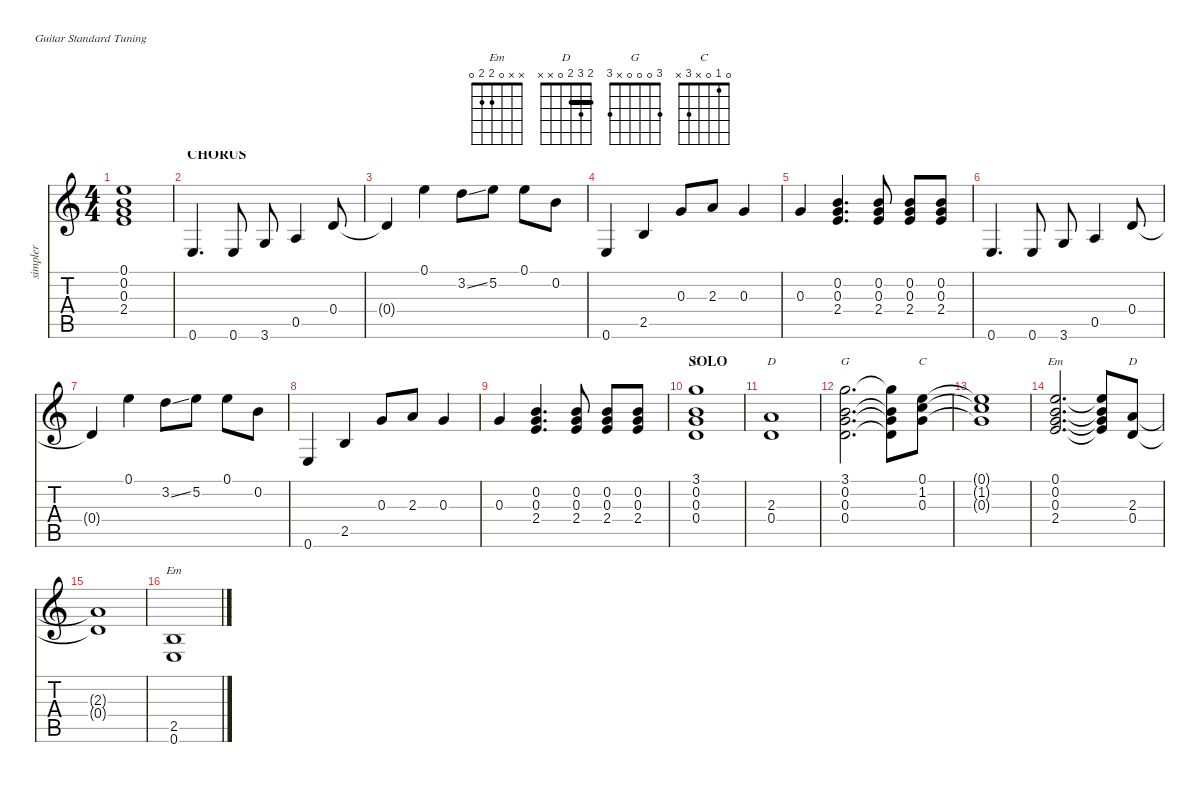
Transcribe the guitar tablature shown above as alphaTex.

\defaultSystemsLayout 4
\hideDynamics
\bracketExtendMode nobrackets
\otherSystemsTrackNameOrientation horizontal
\track ("Gtrs 1,2,3 comb.-simpler" "simpler") {defaultSystemsLayout 8 solo instrument electricguitarclean}
\staff {score tabs}
\tuning (E4 B3 G3 D3 A2 E2)
\chord ("Em" 0 0 0 2 x x) {showfingering false}
\chord ("D" 2 3 2 0 x x) {showfingering false barre 2}
\chord ("G" 3 0 0 0 x 3) {showfingering false}
\chord ("C" 0 1 0 x 3 x) {showfingering false}
\chord ("Em" x x 0 2 2 0) {showfingering false}
\ts (4 4)
\tempo (128 hide)
\clef g2
\ks c
(0.1 0.2 0.3 2.4).1{dy f beam Up} |
\section ("" "CHORUS")
0.6.4{d dy mf instrument electricguitarclean beam Up} 0.6.8{dy f beam Up} 3.6.8{beam Up} 0.5.4{dy mf beam Up} 0.4.8{dy fff beam Up} |
0.4{t}.4{dy f beam Up} 0.1.4{dy ff beam Down} 3.2{ss}.8{dy mf beam Down} 5.2.8{beam Down} 0.1.8{dy f beam Down} 0.2.8{dy mp beam Down} |
0.6.4{dy fff beam Up} 2.5.4{dy mf beam Up} 0.3.8{dy ff beam Up} 2.3.8{dy f beam Up} 0.3.4{dy mf beam Up} |
0.3.4{beam Up} (0.2 0.3 2.4).4{d dy ff beam Up} (0.2 0.3 2.4).8{dy f beam Up} (0.2 0.3 2.4).8{dy mf beam Up} (0.2 0.3 2.4).8{beam Up} |
0.6.4{d dy fff beam Up} 0.6.8{dy mf beam Up} 3.6.8{beam Up} 0.5.4{dy mp beam Up} 0.4.8{dy ff beam Up} |
0.4{t}.4{dy f beam Up} 0.1.4{dy ff beam Down} 3.2{ss}.8{dy mf beam Down} 5.2.8{beam Down} 0.1.8{dy f beam Down} 0.2.8{dy mp beam Down} |
0.6.4{dy fff beam Up} 2.5.4{dy mf beam Up} 0.3.8{dy ff beam Up} 2.3.8{dy f beam Up} 0.3.4{dy mf beam Up} |
0.3.4{beam Up} (0.2 0.3 2.4).4{d dy ff beam Up} (0.2 0.3 2.4).8{dy f beam Up} (0.2 0.3 2.4).8{dy mf beam Up} (0.2 0.3 2.4).8{beam Up} |
\section ("" "SOLO ")
\tempo 127
\tempo (127 hide)
(3.1 0.2 0.3 0.4).1{ch "G" dy f instrument acousticguitarsteel beam Down} |
(2.3 0.4).1{ch "D" beam Down} |
(3.1 0.2 0.3 0.4).2{d ch "G" beam Down} (3.1{t} 0.2{t} 0.3{t} 0.4{t}).8{beam Down} (0.1 1.2 0.3).8{ch "C" beam Down} |
(0.1{t} 1.2{t} 0.3{t}).1{beam Down} |
(0.1 0.2 0.3 2.4).2{d ch "Em" dy mf instrument electricguitarclean beam Up} (0.1{t} 0.2{t} 0.3{t} 2.4{t}).8{dy f beam Up} (2.3 0.4).8{ch "D" beam Up} |
(2.3{t} 0.4{t}).1{beam Up} |
(2.5 0.6).1{ch "Em" dy mp beam Up}
